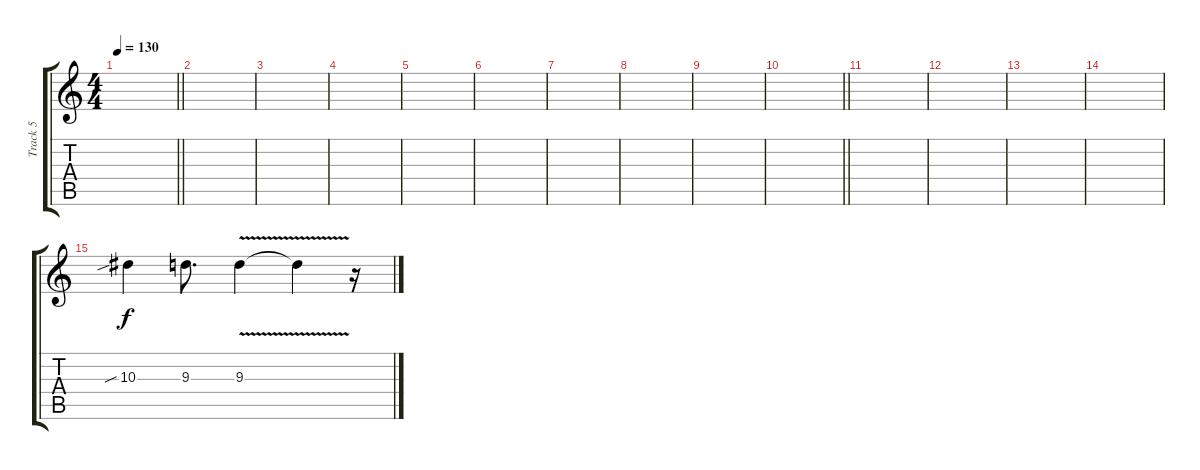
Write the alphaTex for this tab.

\track ("Track 5" "Track 5") {instrument overdrivenguitar}
\staff {score tabs}
\tuning (D4 A3 F3 C3 G2 C2) {hide}
\ts (4 4)
\tempo 130
\clef g2
\barLineRight lightlight
\ks c
|
\section ("" "")
|
|
|
|
|
|
|
|
\barLineRight lightlight
|
\section ("" "")
|
|
|
|
10.3{sib}.4 9.3.8{d} 9.3{v}.4 9.3{t}.4 r.16
